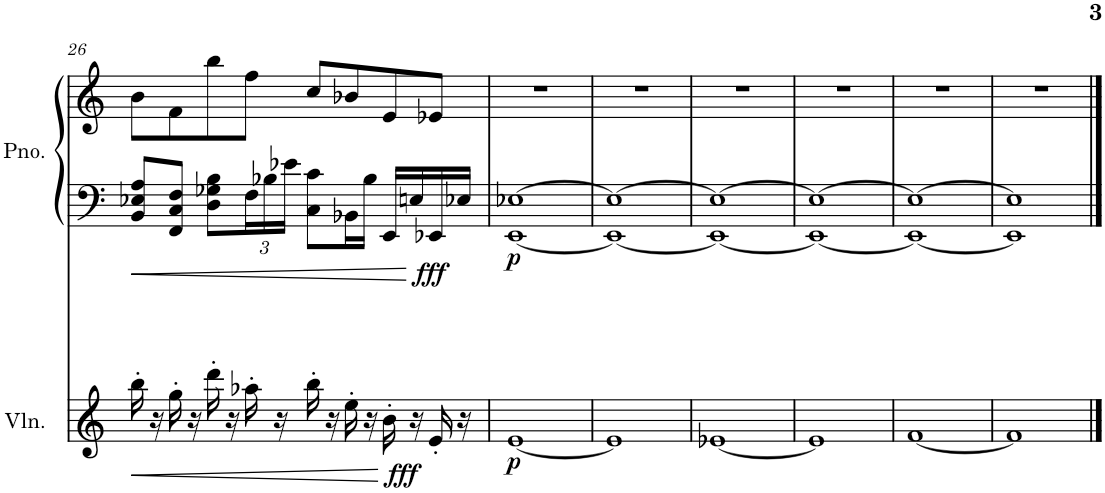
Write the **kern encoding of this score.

**kern	**dynam	**kern	**kern	**dynam
*part2	*part2	*part1	*part1	*part1
*staff3	*staff3	*staff2	*staff1	*staff1/2
*I"Violin	*	*I"Piano	*	*
*I'Vln.	*	*I'Pno.	*	*
!!LO:PB:g=z
*clefG2	*	*clefF4	*clefG2	*
*k[]	*	*k[]	*k[]	*
*M4/4	*	*M4/4	*M4/4	*
=26	=26	=26	=26	=26
!	!LO:HP:b	!	!	!
16bb'\	<	8BB/ 8E-X/ 8A/L	8b\L	.
16r	.	.	.	.
16gg'\	.	8FF/ 8C/ 8F/J	8f\	.
16r	.	.	.	.
16ddd'\	.	8D\ 8G-X\ 8B\L	8bb\	.
16r	.	.	.	.
*	*	*Xbrackettup	*	*
16aa-X'\	.	24F\L	8ff\J	.
.	.	24B-X\	.	.
16r	.	.	.	.
.	.	24e-X\JJ	.	.
16bb'\	.	8C\ 8c\L	8cc/L	.
16r	.	.	.	.
16ee'\	.	16BB-X\L	8b-X/	.
16r	.	16B-\JJ	.	.
16b'\	.	16EE/LL	8e/	.
16r	.	16En/	.	.
!	!LO:DY:n=1:b	!	!	!
16e'/	[ fff	16EE-X/	8e-X/J	.
!	!	!	!	!LO:DY:b=2
16r	.	16E-X/JJ	.	fff
=27	=27	=27	=27	=27
!	!LO:DY:b	!	!	!LO:DY:b=2
[1e	p	[1EE [1E-X	1r	p
=28	=28	=28	=28	=28
1e]	.	1EE_ 1E-_	1r	.
=29	=29	=29	=29	=29
[1e-X	.	1EE_ 1E-_	1r	.
=30	=30	=30	=30	=30
1e-]	.	1EE_ 1E-_	1r	.
=31	=31	=31	=31	=31
[1f	.	1EE_ 1E-_	1r	.
=32	=32	=32	=32	=32
1f]	.	1EE] 1E-]	1r	.
==	==	==	==	==
*-	*-	*-	*-	*-
